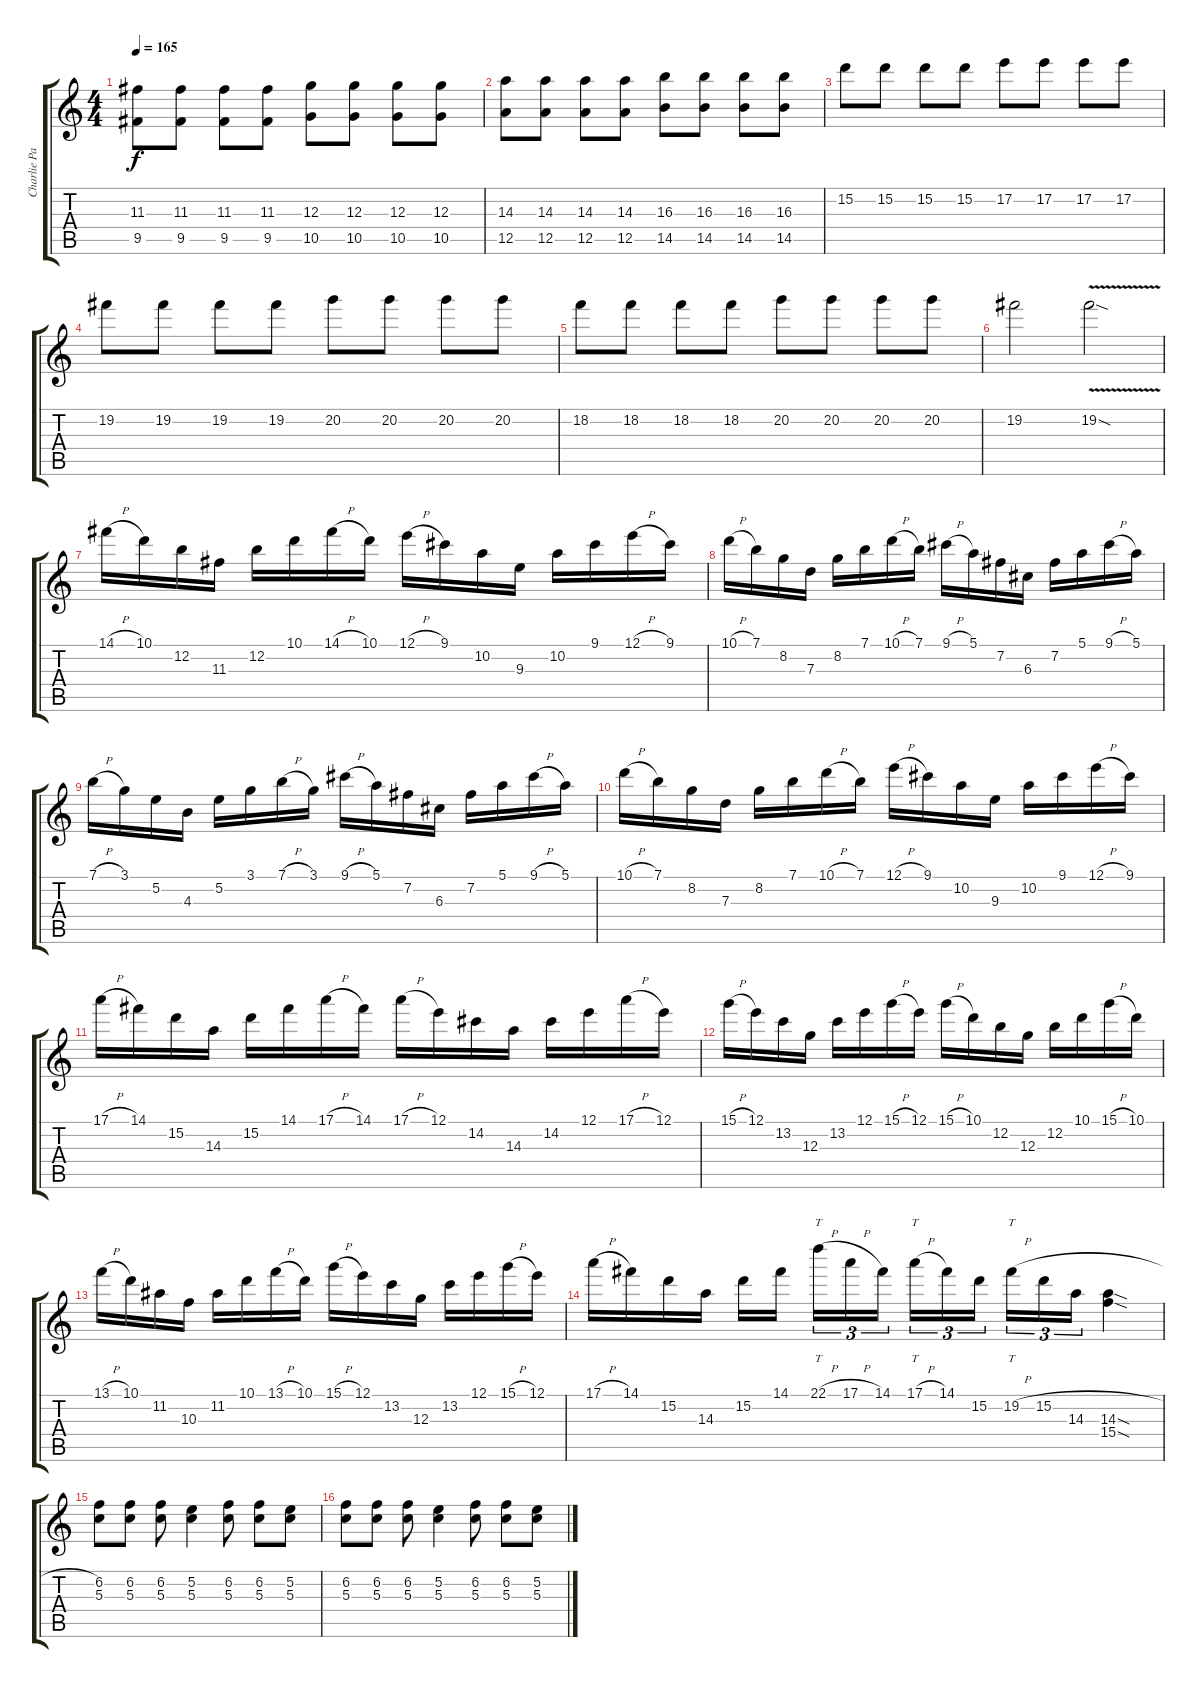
\track ("Charlie Parra Del Riego" "Charlie Pa") {instrument distortionguitar}
\staff {score tabs}
\tuning (E4 B3 G3 D3 A2 E2) {hide}
\ts (4 4)
\tempo 165
\clef g2
\ks c
(11.3 9.5).8{dy f} (11.3 9.5).8 (11.3 9.5).8 (11.3 9.5).8 (12.3 10.5).8 (12.3 10.5).8 (12.3 10.5).8 (12.3 10.5).8 |
(14.3 12.5).8 (14.3 12.5).8 (14.3 12.5).8 (14.3 12.5).8 (16.3 14.5).8 (16.3 14.5).8 (16.3 14.5).8 (16.3 14.5).8 |
15.2.8 15.2.8 15.2.8 15.2.8 17.2.8 17.2.8 17.2.8 17.2.8 |
19.2.8 19.2.8 19.2.8 19.2.8 20.2.8 20.2.8 20.2.8 20.2.8 |
18.2.8 18.2.8 18.2.8 18.2.8 20.2.8 20.2.8 20.2.8 20.2.8 |
19.2.2 19.2{v sod}.2 |
14.1{h}.16 10.1.16 12.2.16 11.3.16 12.2.16 10.1.16 14.1{h}.16 10.1.16 12.1{h}.16 9.1.16 10.2.16 9.3.16 10.2.16 9.1.16 12.1{h}.16 9.1.16 |
10.1{h}.16 7.1.16 8.2.16 7.3.16 8.2.16 7.1.16 10.1{h}.16 7.1.16 9.1{h}.16 5.1.16 7.2.16 6.3.16 7.2.16 5.1.16 9.1{h}.16 5.1.16 |
7.1{h}.16 3.1.16 5.2.16 4.3.16 5.2.16 3.1.16 7.1{h}.16 3.1.16 9.1{h}.16 5.1.16 7.2.16 6.3.16 7.2.16 5.1.16 9.1{h}.16 5.1.16 |
10.1{h}.16 7.1.16 8.2.16 7.3.16 8.2.16 7.1.16 10.1{h}.16 7.1.16 12.1{h}.16 9.1.16 10.2.16 9.3.16 10.2.16 9.1.16 12.1{h}.16 9.1.16 |
17.1{h}.16 14.1.16 15.2.16 14.3.16 15.2.16 14.1.16 17.1{h}.16 14.1.16 17.1{h}.16 12.1.16 14.2.16 14.3.16 14.2.16 12.1.16 17.1{h}.16 12.1.16 |
15.1{h}.16 12.1.16 13.2.16 12.3.16 13.2.16 12.1.16 15.1{h}.16 12.1.16 15.1{h}.16 10.1.16 12.2.16 12.3.16 12.2.16 10.1.16 15.1{h}.16 10.1.16 |
13.1{h}.16 10.1.16 11.2.16 10.3.16 11.2.16 10.1.16 13.1{h}.16 10.1.16 15.1{h}.16 12.1.16 13.2.16 12.3.16 13.2.16 12.1.16 15.1{h}.16 12.1.16 |
17.1{h}.16 14.1.16 15.2.16 14.3.16 15.2.16 14.1.16{beam splitsecondary} 22.1{h}.16{tt tu (3 2)} 17.1{h}.16{tu (3 2)} 14.1.16{tu (3 2)} 17.1{h}.16{tt tu (3 2)} 14.1.16{tu (3 2)} 15.2.16{tu (3 2) beam splitsecondary} 19.2{h}.16{tt tu (3 2)} 15.2{h}.16{tu (3 2)} 14.3.16{tu (3 2)} (14.3{sod} 15.4{sod}).4 |
(6.2 5.3).8{volume 12} (6.2 5.3).8 (6.2 5.3).8 (5.2 5.3).4 (6.2 5.3).8 (6.2 5.3).8 (5.2 5.3).8 |
(6.2 5.3).8 (6.2 5.3).8 (6.2 5.3).8 (5.2 5.3).4 (6.2 5.3).8 (6.2 5.3).8 (5.2 5.3).8
